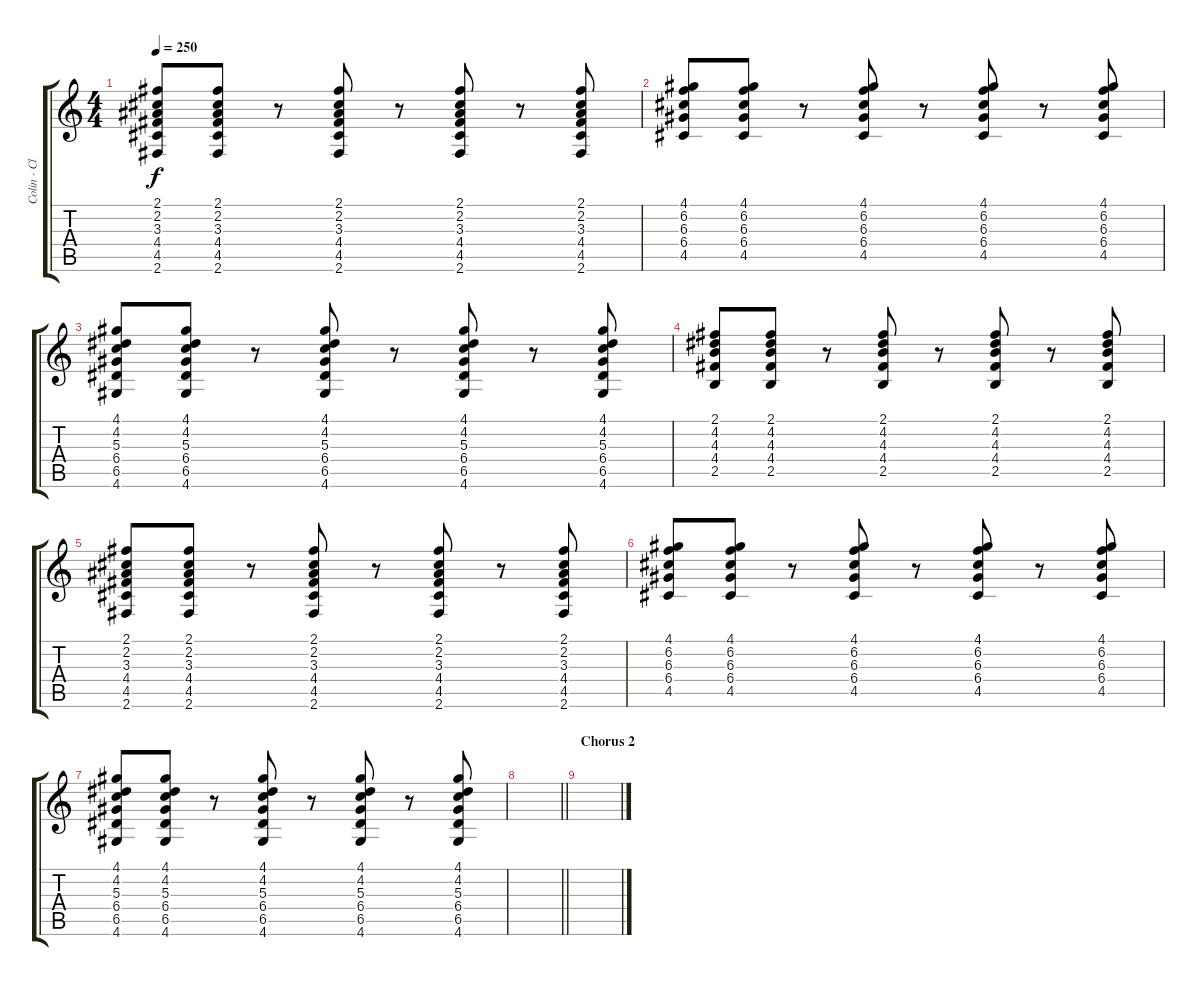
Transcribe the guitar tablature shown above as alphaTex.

\track ("Colin - Clean Guitar" "Colin - Cl") {instrument electricguitarclean}
\staff {score tabs}
\tuning (E4 B3 G3 D3 A2 E2) {hide}
\ts (4 4)
\tempo 250
\clef g2
\ks c
(2.1 2.2 3.3 4.4 4.5 2.6).8{dy f} (2.1 2.2 3.3 4.4 4.5 2.6).8 r.8 (2.1 2.2 3.3 4.4 4.5 2.6).8 r.8 (2.1 2.2 3.3 4.4 4.5 2.6).8 r.8 (2.1 2.2 3.3 4.4 4.5 2.6).8 |
(4.1 6.2 6.3 6.4 4.5).8 (4.1 6.2 6.3 6.4 4.5).8 r.8 (4.1 6.2 6.3 6.4 4.5).8 r.8 (4.1 6.2 6.3 6.4 4.5).8 r.8 (4.1 6.2 6.3 6.4 4.5).8 |
(4.1 4.2 5.3 6.4 6.5 4.6).8 (4.1 4.2 5.3 6.4 6.5 4.6).8 r.8 (4.1 4.2 5.3 6.4 6.5 4.6).8 r.8 (4.1 4.2 5.3 6.4 6.5 4.6).8 r.8 (4.1 4.2 5.3 6.4 6.5 4.6).8 |
(2.1 4.2 4.3 4.4 2.5).8 (2.1 4.2 4.3 4.4 2.5).8 r.8 (2.1 4.2 4.3 4.4 2.5).8 r.8 (2.1 4.2 4.3 4.4 2.5).8 r.8 (2.1 4.2 4.3 4.4 2.5).8 |
(2.1 2.2 3.3 4.4 4.5 2.6).8 (2.1 2.2 3.3 4.4 4.5 2.6).8 r.8 (2.1 2.2 3.3 4.4 4.5 2.6).8 r.8 (2.1 2.2 3.3 4.4 4.5 2.6).8 r.8 (2.1 2.2 3.3 4.4 4.5 2.6).8 |
(4.1 6.2 6.3 6.4 4.5).8 (4.1 6.2 6.3 6.4 4.5).8 r.8 (4.1 6.2 6.3 6.4 4.5).8 r.8 (4.1 6.2 6.3 6.4 4.5).8 r.8 (4.1 6.2 6.3 6.4 4.5).8 |
(4.1 4.2 5.3 6.4 6.5 4.6).8 (4.1 4.2 5.3 6.4 6.5 4.6).8 r.8 (4.1 4.2 5.3 6.4 6.5 4.6).8 r.8 (4.1 4.2 5.3 6.4 6.5 4.6).8 r.8 (4.1 4.2 5.3 6.4 6.5 4.6).8 |
\barLineRight lightlight
|
\section ("" "Chorus 2")
